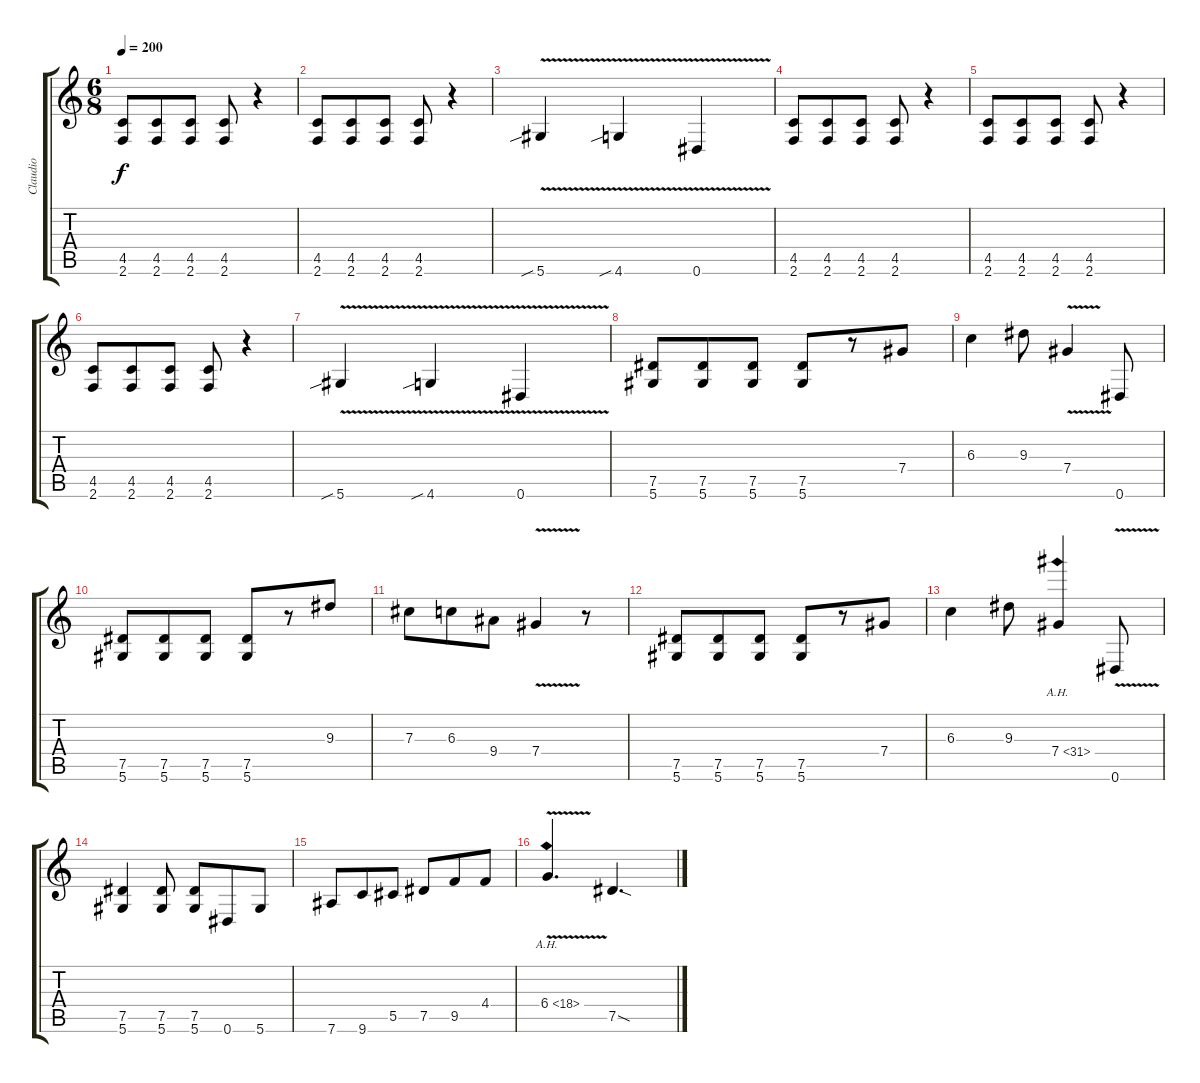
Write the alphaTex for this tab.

\track ("Claudio" "Claudio") {instrument overdrivenguitar}
\staff {score tabs}
\tuning (Eb4 Bb3 Gb3 Db3 Ab2 Eb2) {hide}
\ts (6 8)
\tempo 200
\clef g2
\ks c
(4.5 2.6).8{dy f} (4.5 2.6).8 (4.5 2.6).8 (4.5 2.6).8 r.4 |
(4.5 2.6).8 (4.5 2.6).8 (4.5 2.6).8 (4.5 2.6).8 r.4 |
5.6{v sib}.4 4.6{v sib}.4 0.6{v}.4 |
(4.5 2.6).8 (4.5 2.6).8 (4.5 2.6).8 (4.5 2.6).8 r.4 |
(4.5 2.6).8 (4.5 2.6).8 (4.5 2.6).8 (4.5 2.6).8 r.4 |
(4.5 2.6).8 (4.5 2.6).8 (4.5 2.6).8 (4.5 2.6).8 r.4 |
5.6{v sib}.4 4.6{v sib}.4 0.6{v}.4 |
(7.5 5.6).8{volume 15} (7.5 5.6).8 (7.5 5.6).8 (7.5 5.6).8 r.8 7.4.8 |
6.3.4 9.3.8 7.4{v}.4 0.6.8 |
(7.5 5.6).8 (7.5 5.6).8 (7.5 5.6).8 (7.5 5.6).8 r.8 9.3.8 |
7.3.8 6.3.8 9.4.8 7.4{v}.4 r.8 |
(7.5 5.6).8 (7.5 5.6).8 (7.5 5.6).8 (7.5 5.6).8 r.8 7.4.8 |
6.3.4 9.3.8 7.4{ah 24}.4 0.6{v}.8 |
(7.5 5.6).4 (7.5 5.6).8 (7.5 5.6).8 0.6.8 5.6.8 |
7.6.8 9.6.8 5.5.8 7.5.8 9.5.8 4.4.8 |
6.4{ah 12 v}.4{d} 7.5{sod}.4{d}
